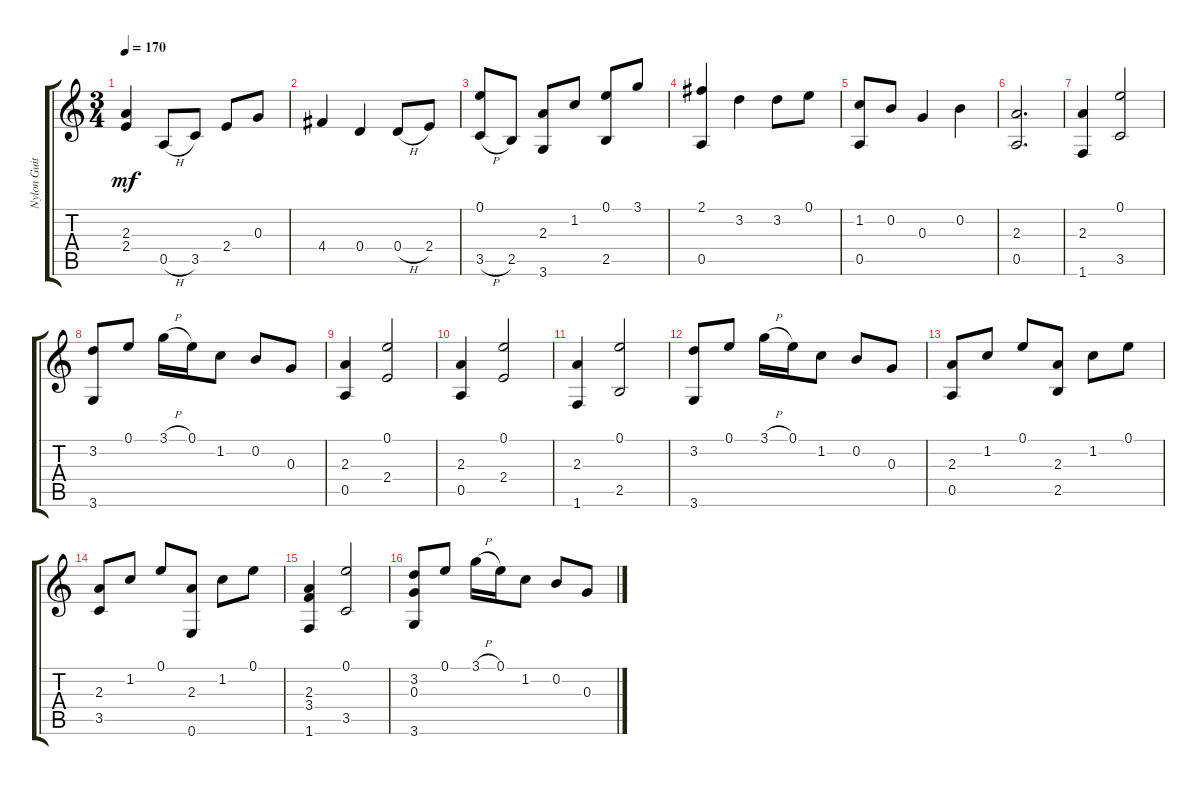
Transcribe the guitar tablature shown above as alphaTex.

\track ("Nylon Guitar" "Nylon Guit") {instrument acousticguitarnylon}
\staff {score tabs}
\tuning (E4 B3 G3 D3 A2 E2) {hide}
\ts (3 4)
\tempo 170
\clef g2
\ks c
(2.3 2.4).4{dy mf} 0.5{h}.8 3.5.8 2.4.8 0.3.8 |
4.4.4 0.4.4 0.4{h}.8 2.4.8 |
(0.1 3.5{h}).8 2.5.8 (2.3 3.6).8 1.2.8 (0.1 2.5).8 3.1.8 |
(2.1 0.5).4 3.2.4 3.2.8 0.1.8 |
(1.2 0.5).8 0.2.8 0.3.4 0.2.4 |
(2.3 0.5).2{d} |
(2.3 1.6).4 (0.1 3.5).2 |
(3.2 3.6).8 0.1.8 3.1{h}.16 0.1.16 1.2.8 0.2.8 0.3.8 |
(2.3 0.5).4 (0.1 2.4).2 |
(2.3 0.5).4 (0.1 2.4).2 |
(2.3 1.6).4 (0.1 2.5).2 |
(3.2 3.6).8 0.1.8 3.1{h}.16 0.1.16 1.2.8 0.2.8 0.3.8 |
(2.3 0.5).8 1.2.8 0.1.8 (2.3 2.5).8 1.2.8 0.1.8 |
(2.3 3.5).8 1.2.8 0.1.8 (2.3 0.6).8 1.2.8 0.1.8 |
(2.3 3.4 1.6).4 (0.1 3.5).2 |
(3.2 0.3 3.6).8 0.1.8 3.1{h}.16 0.1.16 1.2.8 0.2.8 0.3.8
